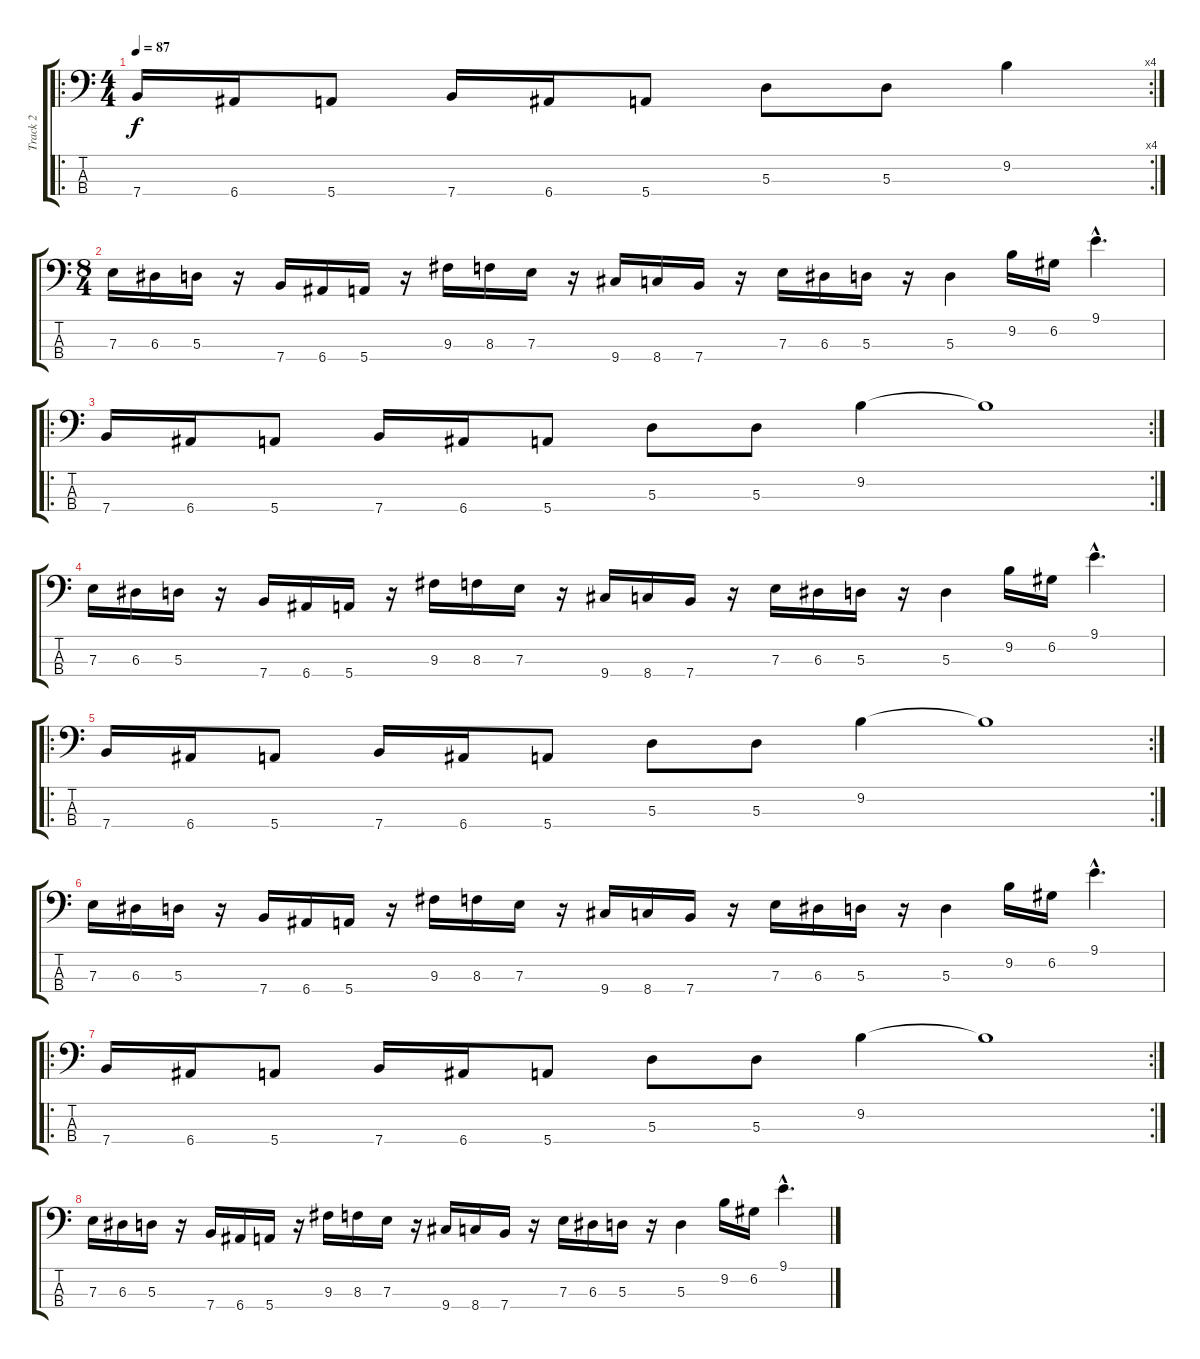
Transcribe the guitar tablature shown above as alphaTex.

\track ("Track 2" "Track 2") {instrument slapbass1}
\staff {score tabs}
\tuning (G2 D2 A1 E1) {hide}
\ro
\rc 4
\ts (4 4)
\tempo 87
\clef f4
\ks c
7.4.16{dy f instrument slapbass1} 6.4.16 5.4.8 7.4.16 6.4.16 5.4.8 5.3.8 5.3.8 9.2.4 |
\ts (8 4)
7.3.16 6.3.16 5.3.16 r.16 7.4.16 6.4.16 5.4.16 r.16 9.3.16 8.3.16 7.3.16 r.16 9.4.16 8.4.16 7.4.16 r.16 7.3.16 6.3.16 5.3.16 r.16 5.3.4 9.2.16 6.2.16 9.1{hac}.4{d} |
\ro
\rc 2
7.4.16 6.4.16 5.4.8 7.4.16 6.4.16 5.4.8 5.3.8 5.3.8 9.2.4 9.2{t}.1 |
7.3.16 6.3.16 5.3.16 r.16 7.4.16 6.4.16 5.4.16 r.16 9.3.16 8.3.16 7.3.16 r.16 9.4.16 8.4.16 7.4.16 r.16 7.3.16 6.3.16 5.3.16 r.16 5.3.4 9.2.16 6.2.16 9.1{hac}.4{d} |
\ro
\rc 2
7.4.16 6.4.16 5.4.8 7.4.16 6.4.16 5.4.8 5.3.8 5.3.8 9.2.4 9.2{t}.1 |
7.3.16 6.3.16 5.3.16 r.16 7.4.16 6.4.16 5.4.16 r.16 9.3.16 8.3.16 7.3.16 r.16 9.4.16 8.4.16 7.4.16 r.16 7.3.16 6.3.16 5.3.16 r.16 5.3.4 9.2.16 6.2.16 9.1{hac}.4{d} |
\ro
\rc 2
7.4.16 6.4.16 5.4.8 7.4.16 6.4.16 5.4.8 5.3.8 5.3.8 9.2.4 9.2{t}.1 |
7.3.16 6.3.16 5.3.16 r.16 7.4.16 6.4.16 5.4.16 r.16 9.3.16 8.3.16 7.3.16 r.16 9.4.16 8.4.16 7.4.16 r.16 7.3.16 6.3.16 5.3.16 r.16 5.3.4 9.2.16 6.2.16 9.1{hac}.4{d}
